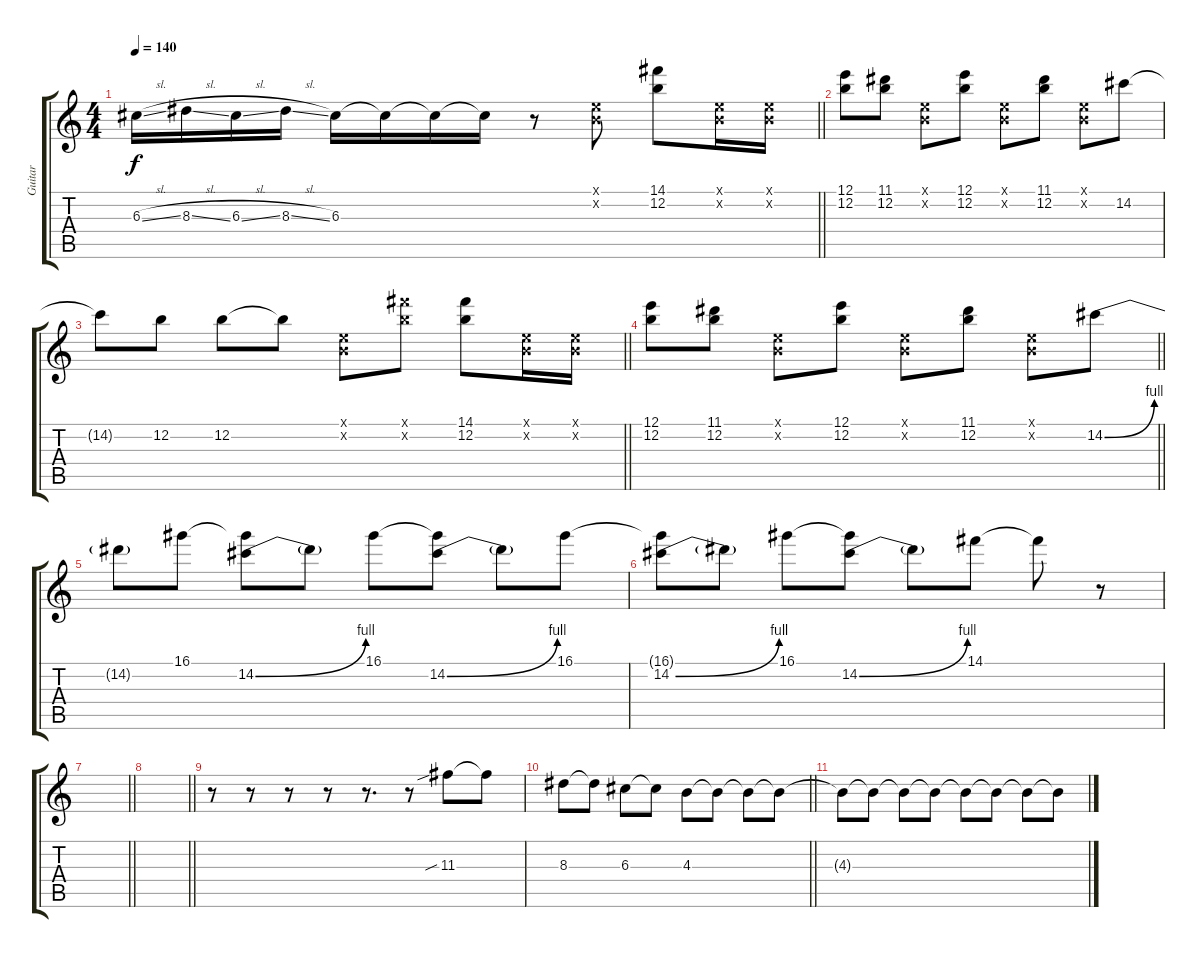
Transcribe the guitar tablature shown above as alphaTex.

\track ("Guitar" "Guitar") {instrument overdrivenguitar}
\staff {score tabs}
\tuning (E4 B3 G3 D3 A2 E2) {hide}
\ts (4 4)
\tempo 140
\clef g2
\barLineRight lightlight
\ks c
6.3{sl}.16{dy f} 8.3{sl}.16 6.3{sl}.16 8.3{sl}.16 6.3.16 6.3{t}.16 6.3{t}.16 6.3{t}.16 r.8 (0.1{x} 0.2{x}).8 (14.1 12.2).8 (0.1{x} 0.2{x}).16 (0.1{x} 0.2{x}).16 |
(12.1 12.2).8 (11.1 12.2).8 (0.1{x} 0.2{x}).8 (12.1 12.2).8 (0.1{x} 0.2{x}).8 (11.1 12.2).8 (0.1{x} 0.2{x}).8 14.2.8 |
\barLineRight lightlight
14.2{t}.8 12.2.8 12.2.8 12.2{t}.8 (0.1{x} 0.2{x}).8 (14.1{x} 12.2{x}).8 (14.1 12.2).8 (0.1{x} 0.2{x}).16 (0.1{x} 0.2{x}).16 |
\barLineRight lightlight
(12.1 12.2).8 (11.1 12.2).8 (0.1{x} 0.2{x}).8 (12.1 12.2).8 (0.1{x} 0.2{x}).8 (11.1 12.2).8 (0.1{x} 0.2{x}).8 14.2{be (bend 0 0 60 4)}.8 |
14.2{t}.8 16.1.8 (16.1{t} 14.2{be (bend 0 0 60 4)}).8 14.2{t}.8 16.1.8 (16.1{t} 14.2{be (bend 0 0 60 4)}).8 14.2{t}.8 16.1.8 |
(16.1{t} 14.2{be (bend 0 0 60 4)}).8 14.2{t}.8 16.1.8 (16.1{t} 14.2{be (bend 0 0 60 4)}).8 14.2{t}.8 14.1.8 14.1{t}.8 r.8 |
\barLineRight lightlight
|
\barLineRight lightlight
|
r.8 r.8 r.8 r.8 r.8{d} r.8 11.3{sib}.8 11.3{t}.8 |
\barLineRight lightlight
8.3.8 8.3{t}.8 6.3.8 6.3{t}.8 4.3.8 4.3{t}.8 4.3{t}.8 4.3{t}.8 |
4.3{t}.8 4.3{t}.8 4.3{t}.8 4.3{t}.8 4.3{t}.8 4.3{t}.8 4.3{t}.8 4.3{t}.8
